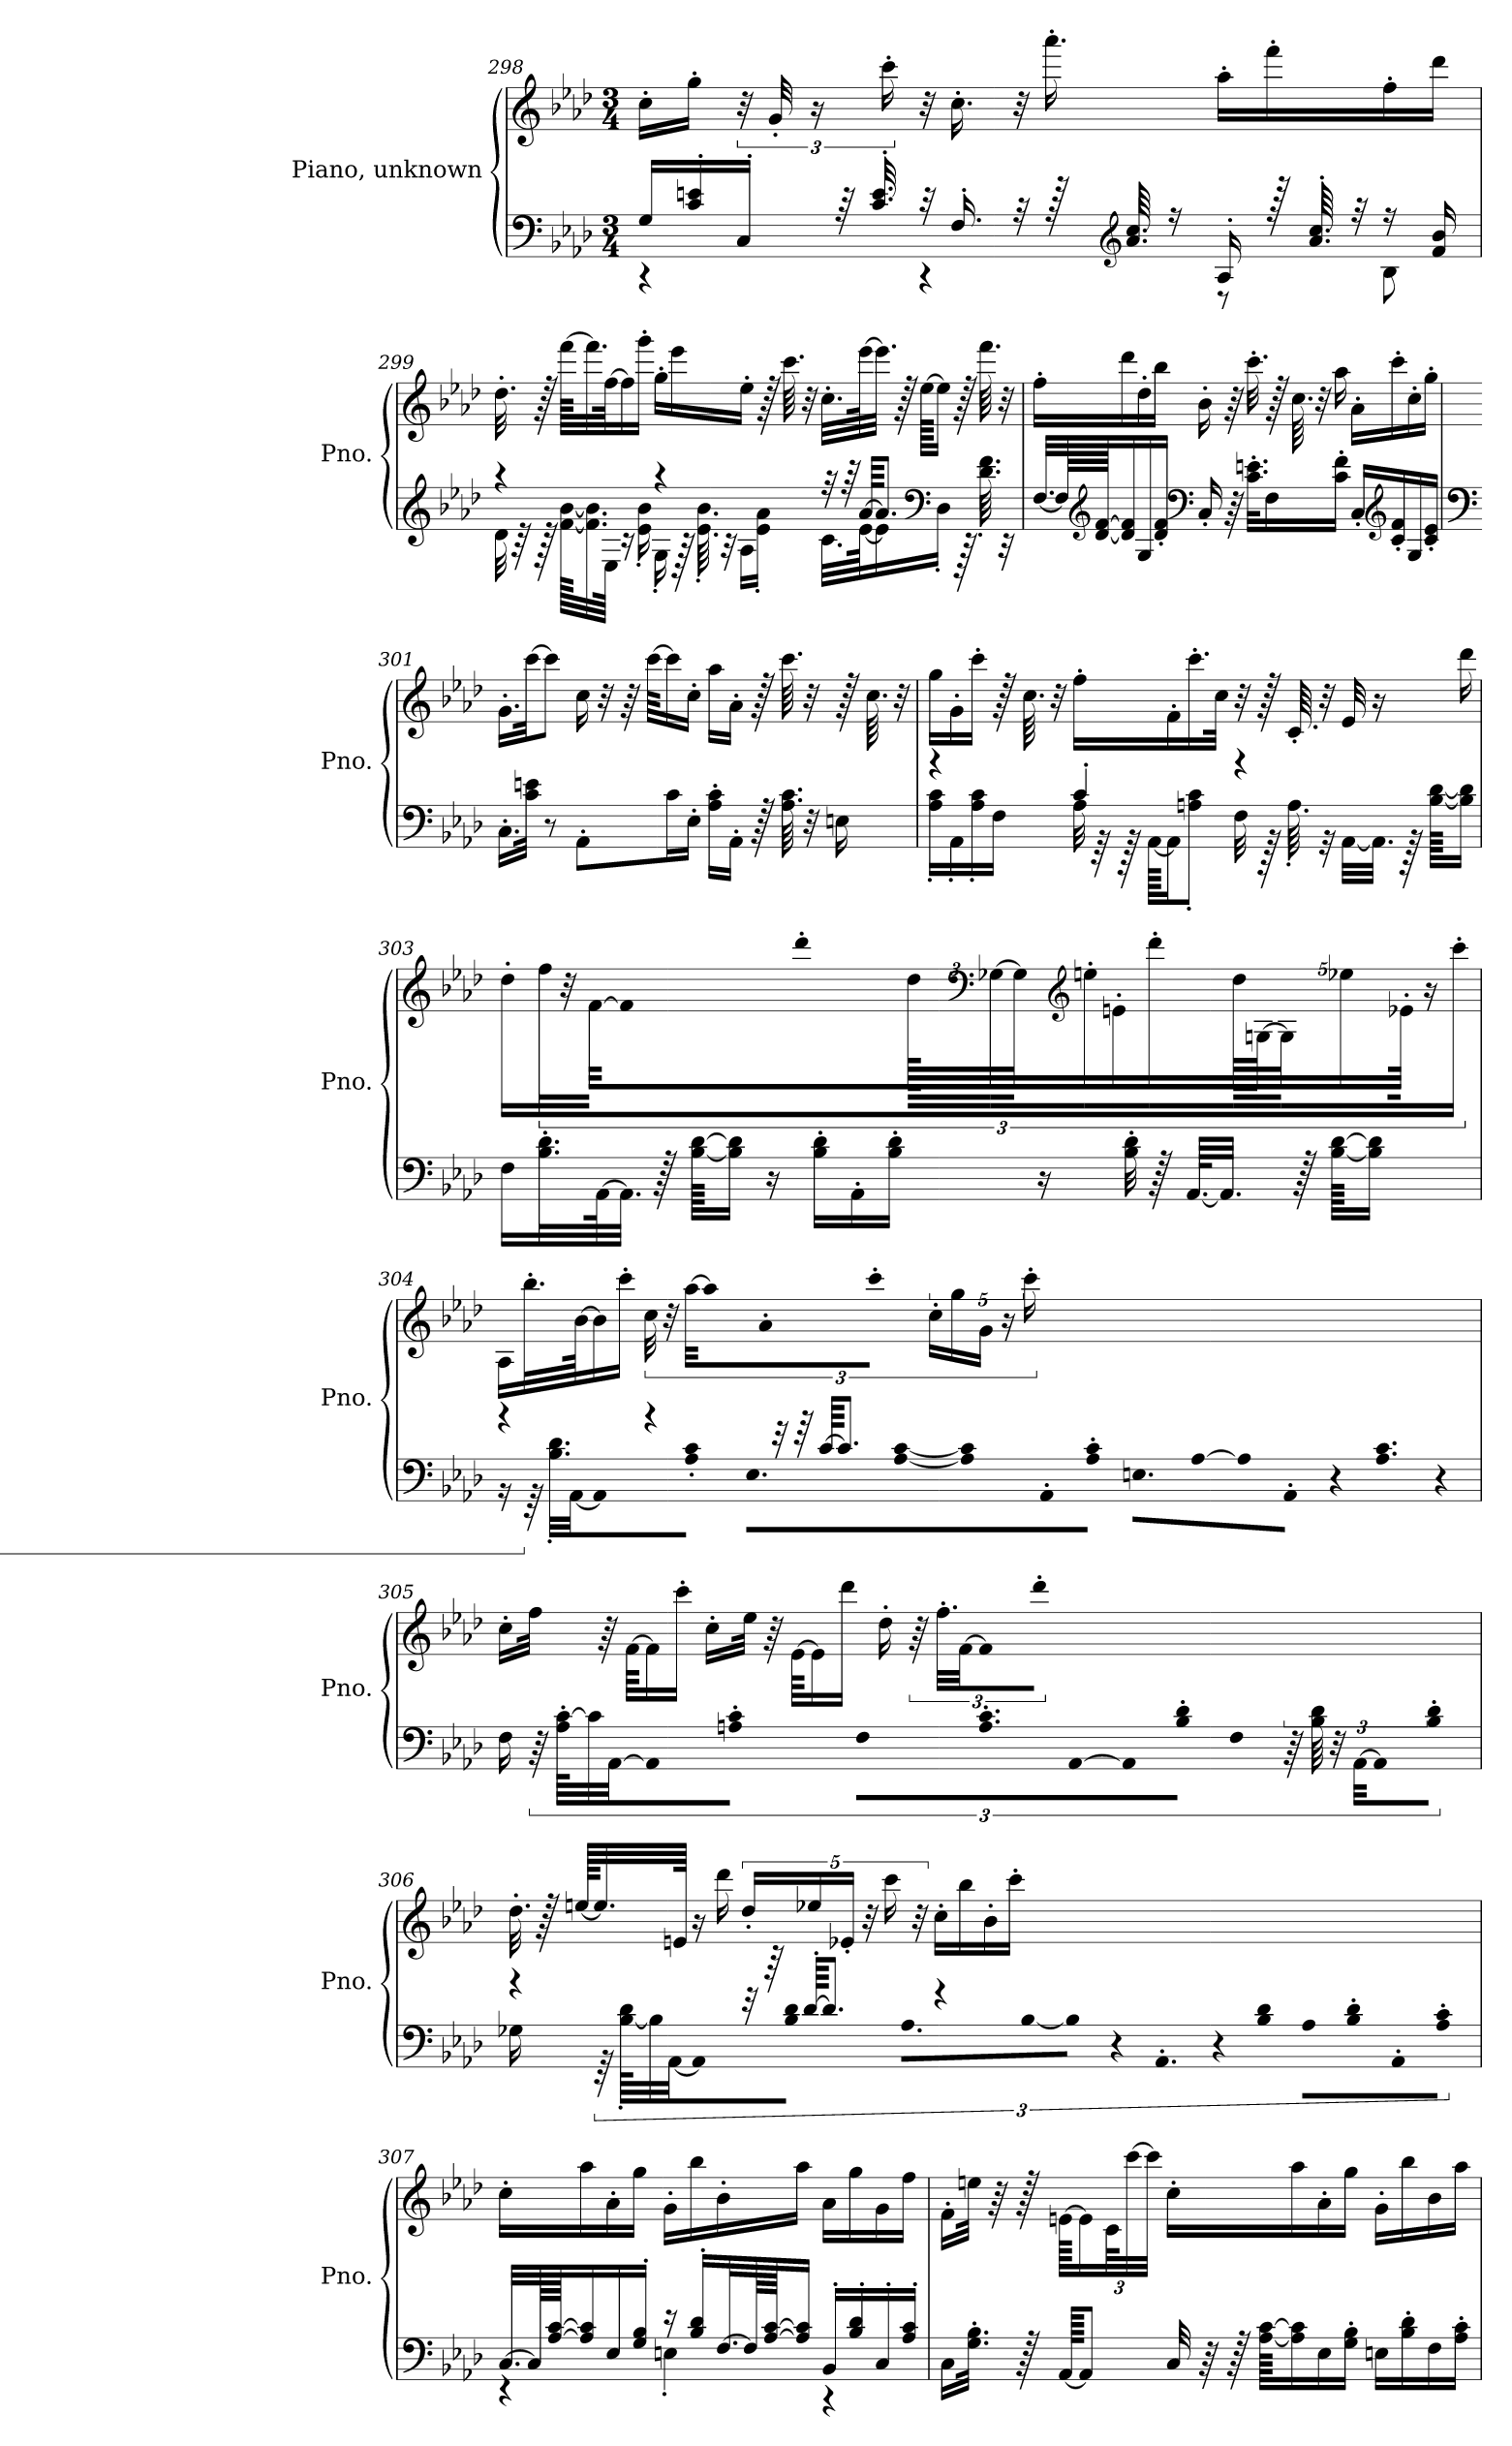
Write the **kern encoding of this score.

**kern	**kern
*part1	*part1
*staff2	*staff1
*I"Piano, unknown	*
*I'Pno.	*
!!LO:LB:g=z
*clefF4	*clefG2
*k[b-e-a-d-]	*k[b-e-a-d-]
*M3/4	*M3/4
=298	=298
*^	*
16G/LL	4r	16cc'\LL
16c/' 16en/'	.	16gg'\JJ
16C'/JJ	.	48r
.	.	48g'/
.	.	24r
64r	.	.
32.c/' 32.e/'	.	.
.	.	24ccc'\
32r	4r	32r
16.F'/	.	16.cc'\
32r	.	32r
128r	.	16.aaa-'\
*clefG2	*	*
64.a-/ 64.cc/	.	.
16r	.	.
16A-'/	8r	16aa-'\LL
128r	.	16fff'\
64.a-/' 64.cc/'	.	.
32r	.	.
16r	8B-\	16ff'\
16f/ 16b-/	.	16ddd-\JJ
!!LO:LB:g=z
=299	=299	=299
4r	32d-\	32.dd-'\
.	64r	.
.	128r	128r
.	[128f\ [128b-\KKLLL	[128fff\KKLLL
.	32.f\] 32.b-\]	32.fff\]
.	64E-\JJJk	[64ff\JK
.	16r	16ff\]
.	16e-\' 16b-\'	16ggg'\JJ
4r	16G'\	16gg'\LL
.	128r	16eee-\
.	64.e-\' 64.b-\'	.
.	32r	.
.	16A-\LL	16ee-'\JJ
.	16e-\' 16a-\'JJ	128r
.	.	64.ccc\
.	.	32r
32r	32.c\LLL	32.cc'\LLL
64r	.	.
[64a-/KKKL	[64e-\JK	[64eee-\K
8.a-/J]	16e-\]	32.eee-\JJJ]
.	.	128r
.	.	[128ee-\KKKLL
*clefF4	*	*
.	16D-'\JJ	16ee-\JJ]
.	128r	128r
.	64.d-\' 64.f\'	64.fff\
.	32r	32r
*v	*v	*
!!LO:LB:g=z
=300	=300
[32.F/LLL	16ff'\LL
128F/LL]	.
*clefG2	*
[128d-/ [128f/JJJ	.
16d-/] 16f/]	16ddd-\
16G/	16dd-'\
16d-/' 16f/'JJ	16bb-\JJ
*clefF4	*
16C'/	16b-'\
64r	64r
32.c\' 32.en\'KLL	32.ccc'\
16F\	128r
.	64.cc\
.	32r
16c\' 16f\'JJ	16aa-\
16C'/LL	16a-'\LL
*clefG2	*
16c/' 16f/'	16ccc'\
16G/	16cc'\
16c/' 16e/'JJ	16gg'\JJ
!!LO:LB:g=z
=301	=301
*clefF4	*
16.C'\LL	16.g'\LL
32c\ 32en\JJk	[32ccc\JK
8r	8ccc\J]
8AA-'\L	16cc\
.	32r
.	64r
.	[64ccc\KKLL
16c\L	16ccc\]
16E-'\JJ	16cc'\JJ
16A-\' 16c\'LL	16aa-\LL
16AA-'\JJ	16a-'\JJ
128r	128r
64.A-\ 64.c\	64.ccc\
32r	32r
16En\	128r
.	64.cc\
.	32r
!!LO:PB:g=z
=302	=302
*^	*
4r	16A-\' 16c\'LL	16gg\LL
.	16AA-'\	16g'\
.	16A-\' 16c\'	16ccc'\JJ
.	16F\JJ	128r
.	.	64.cc\
.	.	32r
4c'/	32A-\	16ff'\LL
.	64r	.
.	128r	.
.	[128AA-\KKKLL	.
.	16AA-\J]	16f'\
.	8An\' 8c\'J	16.ccc'\
.	.	32cc\JJk
4r	32F\	32r
.	128r	128r
.	64.A'\	64.c'/
.	32r	32r
.	[32AA-\LLL	32e-/
.	32.AA-\JJJ]	16r
.	128r	.
.	[128B-\ [128d-\KKKLL	.
.	16B-\] 16d-\]JJ	16ddd-\
*v	*v	*
!!LO:LB:g=z
=303	=303
16F\LL	16dd-'\LL
32.B-\' 32.d-\'L	48ff\JJk
.	48r
.	[48f\KLL
[64AA-\K	.
32.AA-\JJJ]	16f\]
128r	.
[128B-\ [128d-\KKKLL	.
16B-\] 16d-\]JJ	16ddd-'\
*	*Xbrackettup
16r	96dd-\KL
*	*clefF4
.	[48G-X\
.	32G-\J]
*	*clefG2
16B-\' 16d-\'LL	16een'\
16AA-'\	16en'\
16B-\' 16d-\'JJ	16ddd-'\
16r	80dd-\LL
.	[80Gn\J
.	40G\J]
.	20ee-X\
32B-\' 32d-\'	.
128r	.
.	40e-X'\JJk
[64.AA-/KLLL	.
32.AA-/JJJ]	16r
128r	.
[128B-\ [128d-\KKKLL	.
16B-\] 16d-\]JJ	16ccc'\
!!LO:LB:g=z
=304	=304
*^	*
4r	16r	16A-\LL
.	96r	32.bb-'\L
.	48.B-\' 48.d-\'LLL	.
.	[48AA-\J	.
.	.	[64b-\JK
.	16AA-\]	16b-\]
.	16A-\' 16c\'JJ	16ccc'\JJ
*	*	*brackettup
4r	32.E-\LLL	48cc\
.	.	48r
.	.	[48aa-\KLL
.	[64A-\ [64c\JK	.
.	16A-\] 16c\]	16aa-\]
.	16AA-'\	16a-'\
.	16A-\' 16c\'JJ	16ccc'\JJ
32r	32.En\LLL	20cc'\LL
64r	.	.
[64c/KKKL	[64A-\JK	.
.	.	20gg\
8.c/J]	16A-\]	.
.	.	20g\JJ
.	16AA-'\JJ	.
.	.	20r
.	128r	.
.	64.A-\ 64.c\	.
.	.	20ccc'\
.	32r	.
*v	*v	*
!!LO:LB:g=z
=305	=305
16F\	16cc'\LL
96r	32ff\JJk
96A-\' [96c\'KLLL	.
48c\]	.
.	64r
[48AA-\J	.
.	[64f\KKLL
16AA-\]	16f\]
16An\' 16c\'JJ	16ccc'\JJ
16F\LL	16cc'\LL
32.A\' 32.c\'L	32ee-\JJk
.	64r
[64AA-\JK	[64e-\KKLL
16AA-\]	16e-\]
16B-\' 16d-\'JJ	16ddd-\JJ
16F\	16dd-'\
96r	96r
96B-\ 96d-\	48.ff'\LLL
48r	.
[48AA-\KLL	[48f\J
16AA-\]	16f\]
16B-\' 16d-\'JJ	16ddd-'\JJ
!!LO:LB:g=z
=306	=306
*^	*
4r	16G-X\	32.dd-'\
.	.	128r
.	.	[128een/KKLLL
.	96r	32.ee/]
.	[96B-\' 96d-\'KLLL	.
.	48B-\]	.
.	[48AA-\J	.
.	.	64en/JJJk
.	16AA-\]	16r
.	16B-\ 16d-\JJ	16ddd-\
32r	32.A-\LLL	20dd-'/LL
64r	.	.
[64d-'/KKKL	[64B-\K	.
.	.	20ee-X/
8.d-/J]	32B-\JJJ]	.
.	128r	.
.	.	20e-X'/JJ
.	64.AA-'\	.
.	16r	.
.	.	40r
.	.	20ccc\
.	16B-\ 16d-\	.
.	.	40r
4r	16A-\LL	16cc'\LL
.	16B-\' 16d-\'	16bb-\
.	16AA-'\	16b-'\
.	16A-\' 16c\'JJ	16ccc'\JJ
!!LO:LB:g=z
=307	=307	=307
[32.C/LLL	4r	16cc'\LL
128C/LL]	.	.
[128A-/ [128c/JJJ	.	.
16A-/] 16c/]	.	16aa-\
16E-/	.	16a-'\
16G/' 16B-/'JJ	.	16gg\JJ
16r	4En'\	16g'\LL
16B-/' 16d-/'LL	.	16bb-\
[32.F/L	.	16b-'\
128F/LL]	.	.
[128A-/ [128c/JJJ	.	.
16A-/] 16c/]JJ	.	16aa-\JJ
16BB-'/LL	4r	16a-\LL
16B-/' 16d-/'	.	16gg\
16C'/	.	16g\
16A-/' 16c/'JJ	.	16ff\JJ
*v	*v	*
=308	=308
16C\LL	16f'\LL
32.G\' 32.B-\'JJk	32een\JJk
.	64r
128r	128r
[128AA-/KKKKL	[128en\KKKLL
8AA-/J]	16e\]
*	*Xbrackettup
.	96c\KL
.	[48ccc\
.	32ccc\JJJ]
32C/	16cc'\LL
64r	.
128r	.
[128A-\ [128c\KKKLL	.
16A-\] 16c\]	16aa-\
16E-\	16a-'\
16G\' 16B-\'JJ	16gg\JJ
16En\LL	16g'\LL
16B-\' 16d-\'	16bb-\
16F\	16b-\
16A-\' 16c\'JJ	16aa-\JJ
=	=
*-	*-
